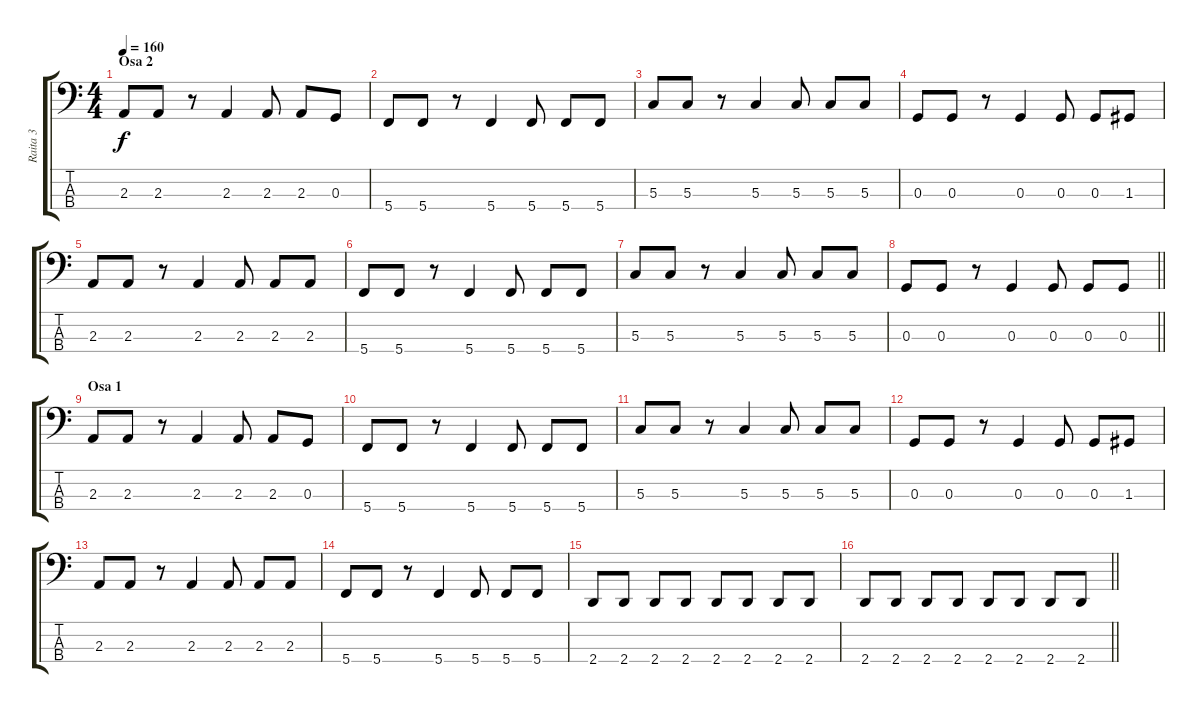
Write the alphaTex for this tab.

\track ("Raita 3" "Raita 3") {instrument electricbassfinger}
\staff {score tabs}
\tuning (G2 C2 G1 C1) {hide}
\ts (4 4)
\section ("" "Osa 2")
\tempo 160
\clef f4
\ks c
2.3.8{dy f} 2.3.8 r.8 2.3.4 2.3.8 2.3.8 0.3.8 |
5.4.8 5.4.8 r.8 5.4.4 5.4.8 5.4.8 5.4.8 |
5.3.8 5.3.8 r.8 5.3.4 5.3.8 5.3.8 5.3.8 |
0.3.8 0.3.8 r.8 0.3.4 0.3.8 0.3.8 1.3.8 |
2.3.8 2.3.8 r.8 2.3.4 2.3.8 2.3.8 2.3.8 |
5.4.8 5.4.8 r.8 5.4.4 5.4.8 5.4.8 5.4.8 |
5.3.8 5.3.8 r.8 5.3.4 5.3.8 5.3.8 5.3.8 |
\barLineRight lightlight
0.3.8 0.3.8 r.8 0.3.4 0.3.8 0.3.8 0.3.8 |
\section ("" "Osa 1")
2.3.8 2.3.8 r.8 2.3.4 2.3.8 2.3.8 0.3.8 |
5.4.8 5.4.8 r.8 5.4.4 5.4.8 5.4.8 5.4.8 |
5.3.8 5.3.8 r.8 5.3.4 5.3.8 5.3.8 5.3.8 |
0.3.8 0.3.8 r.8 0.3.4 0.3.8 0.3.8 1.3.8 |
2.3.8 2.3.8 r.8 2.3.4 2.3.8 2.3.8 2.3.8 |
5.4.8 5.4.8 r.8 5.4.4 5.4.8 5.4.8 5.4.8 |
2.4.8 2.4.8 2.4.8 2.4.8 2.4.8 2.4.8 2.4.8 2.4.8 |
\barLineRight lightlight
2.4.8 2.4.8 2.4.8 2.4.8 2.4.8 2.4.8 2.4.8 2.4.8
